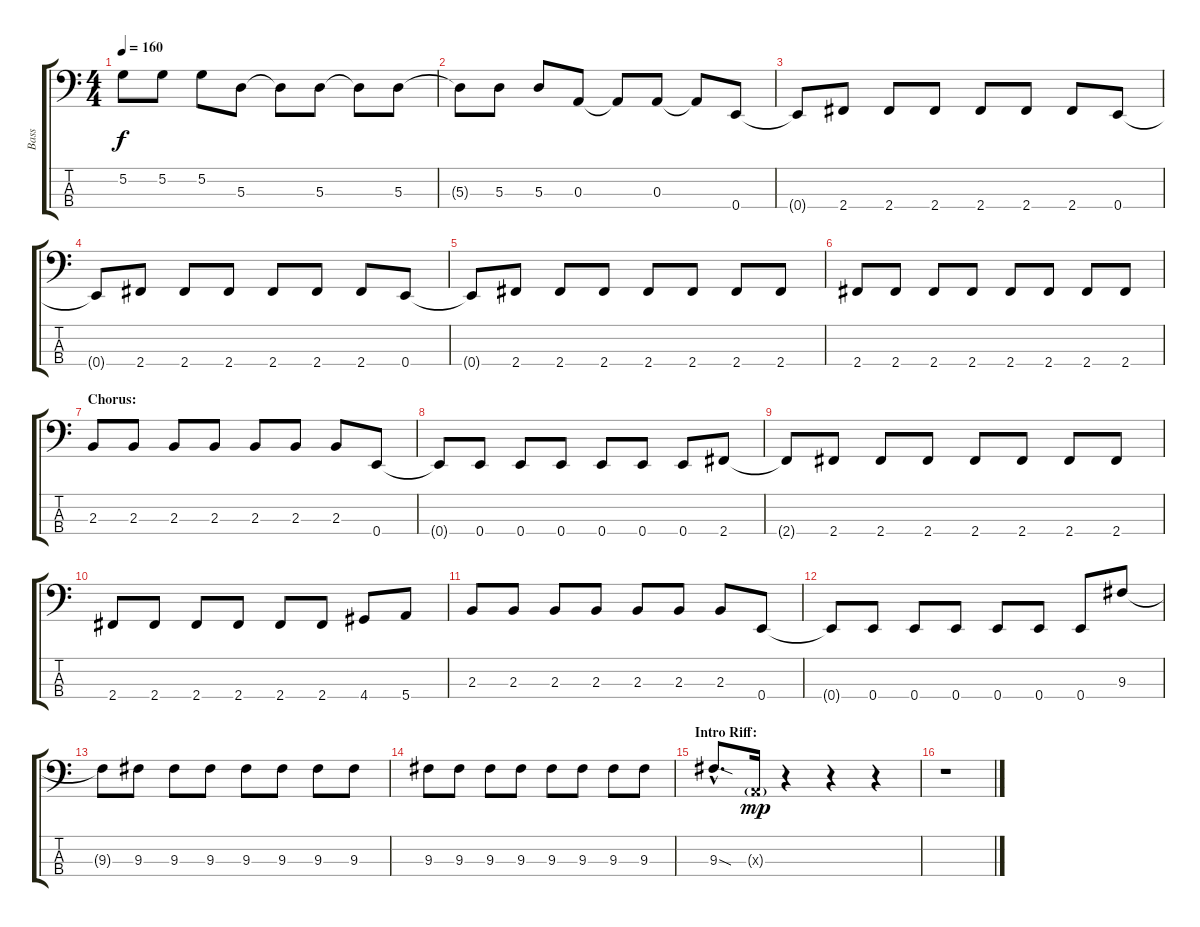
\track ("Bass" "Bass") {instrument electricbasspick}
\staff {score tabs}
\tuning (G2 D2 A1 E1) {hide}
\ts (4 4)
\tempo 160
\clef f4
\ks c
5.2{t}.8{dy f} 5.2.8 5.2.8 5.3.8 5.3{t}.8 5.3.8 5.3{t}.8 5.3.8 |
5.3{t}.8 5.3.8 5.3.8 0.3.8 0.3{t}.8 0.3.8 0.3{t}.8 0.4.8 |
0.4{t}.8 2.4.8 2.4.8 2.4.8 2.4.8 2.4.8 2.4.8 0.4.8 |
0.4{t}.8 2.4.8 2.4.8 2.4.8 2.4.8 2.4.8 2.4.8 0.4.8 |
0.4{t}.8 2.4.8 2.4.8 2.4.8 2.4.8 2.4.8 2.4.8 2.4.8 |
2.4.8 2.4.8 2.4.8 2.4.8 2.4.8 2.4.8 2.4.8 2.4.8 |
\section ("" "Chorus:")
2.3.8 2.3.8 2.3.8 2.3.8 2.3.8 2.3.8 2.3.8 0.4.8 |
0.4{t}.8 0.4.8 0.4.8 0.4.8 0.4.8 0.4.8 0.4.8 2.4.8 |
2.4{t}.8 2.4.8 2.4.8 2.4.8 2.4.8 2.4.8 2.4.8 2.4.8 |
2.4.8 2.4.8 2.4.8 2.4.8 2.4.8 2.4.8 4.4.8 5.4.8 |
2.3.8 2.3.8 2.3.8 2.3.8 2.3.8 2.3.8 2.3.8 0.4.8 |
0.4{t}.8 0.4.8 0.4.8 0.4.8 0.4.8 0.4.8 0.4.8 9.3.8 |
9.3{t}.8 9.3.8 9.3.8 9.3.8 9.3.8 9.3.8 9.3.8 9.3.8 |
9.3.8 9.3.8 9.3.8 9.3.8 9.3.8 9.3.8 9.3.8 9.3.8 |
\section ("" "Intro Riff:")
9.3{sod hac}.8{d} 0.3{g x}.16{dy mp} r.4 r.4 r.4 |
r.1
